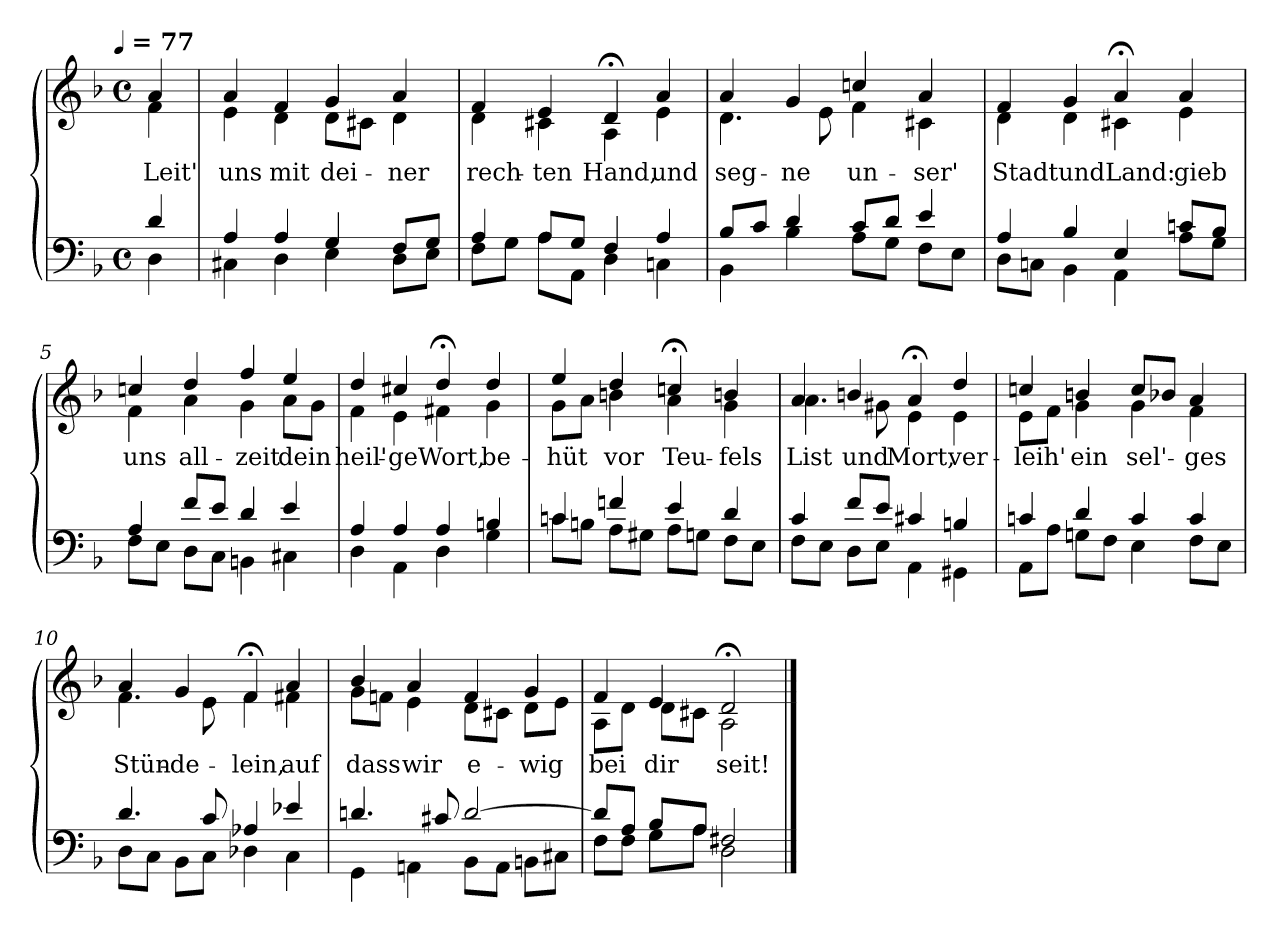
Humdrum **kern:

**kern	**kern	**text	**dynam
*part1	*part1	*part1	*part1
*staff2	*staff1	*staff1	*staff1/2
*clefF4	*clefG2	*	*
*k[b-]	*k[b-]	*	*
!!LO:TX:omd:t=[quarter] = 77
*M4/4	*M4/4	*	*
*met(c)	*met(c)	*	*
*MM77	*MM77	*	*
=	=	=	=
*^	*^	*	*
4d	4D	4a	4f	Leit'	.
=1	=1	=1	=1	=1	=1
4A	4C#X	4a	4e	uns	.
4A	4D	4f	4d	mit	.
4G	4E	4g	8dL	dei-	.
.	.	.	8c#XJ	.	.
8FL	8DL	4a	4d	-ner	.
8GJ	8EJ	.	.	.	.
=2	=2	=2	=2	=2	=2
4A	8FL	4f	4d	rech-	.
.	8GJ	.	.	.	.
8AL	8AL	4e	4c#X	-ten	.
8GJ	8AAJ	.	.	.	.
4F	4D	4d;<	4A	Hand,	.
4A	4Cn	4a	4e	und	.
=3	=3	=3	=3	=3	=3
8B-L	4BB-	4a	4.d	seg-	.
8cJ	.	.	.	.	.
4d	4B-	4g	.	-ne	.
.	.	.	8e	.	.
8cL	8AL	4ccn	4f	un-	.
8dJ	8GJ	.	.	.	.
4e	8FL	4a	4c#X	-ser'	.
.	8EJ	.	.	.	.
=4	=4	=4	=4	=4	=4
*	*	*MM76	*	*	*
4A	8DL	4f	4d	Stadt	.
.	8CnJ	.	.	.	.
4B-	4BB-	4g	4d	und	♩ = 74.1
4E	4AA	4a;<	4c#X	Land:	♩ = 74.5
8cnL	8AL	4a	4e	gieb	♩ = 76
8B-J	8GJ	.	.	.	.
!!LO:LB:g=z	!!
=5	=5	=5	=5	=5	=5
*	*	*MM75	*	*	*
4A	8FL	4ccn	4f	uns	.
.	8EJ	.	.	.	.
8fL	8DL	4dd	4a	all-	.
8eJ	8CJ	.	.	.	.
4d	4BBn	4ff	4g	-zeit	.
4e	4C#X	4ee	8aL	dein	.
.	.	.	8gJ	.	.
=6	=6	=6	=6	=6	=6
4A	4D	4dd	4f	heil'-	.
4A	4AA	4cc#X	4e	-ge	.
4A	4D	4dd;<	4f#X	Wort,	.
4Bn	4G	4dd	4g	be-	.
=7	=7	=7	=7	=7	=7
4cn	8cL	4ee	8gL	-hüt	.
.	8BnJ	.	8aJ	.	.
4fn	8AL	4dd	4bn	vor	.
.	8G#XJ	.	.	.	.
4e	8AL	4ccn;<	4a	Teu-	.
.	8GnJ	.	.	.	.
4d	8FL	4bn	4g	-fels	.
.	8EJ	.	.	.	.
=8	=8	=8	=8	=8	=8
*	*	*MM74	*	*	*
4c	8FL	4a	4.a	List	.
.	8EJ	.	.	.	.
8fL	8DL	4bn	.	und	.
8eJ	8EJ	.	8g#X	.	.
4c#X	4AA	4a;<	4e	Mort,	.
4Bn	4GG#X	4dd	4e	ver-	.
!!LO:LB:g=z	!!
=9	=9	=9	=9	=9	=9
*	*	*MM73	*	*	*
4cn	8AAL	4ccn	8eL	-leih'	.
.	8AJ	.	8fJ	.	.
4d	8GnL	4bn	4g	ein	.
.	8FJ	.	.	.	.
4c	4E	8ccL	4g	sel'-	.
.	.	8b-XJ	.	.	.
4c	8FL	4a	4f	-ges	.
.	8EJ	.	.	.	.
=10	=10	=10	=10	=10	=10
*	*	*MM72	*	*	*
4.d	8DL	4a	4.f	Stün-	.
.	8CJ	.	.	.	.
.	8BB-L	4g	.	-de-	♩ = 70
8c	8CJ	.	8e	.	.
4A-X	4D-X	4f;<	4f	-lein,	.
4e-X	4C	4a	4f#X	auf	♩ = 72
=11	=11	=11	=11	=11	=11
4.dn	4GG	4b-	8gL	dass	.
.	.	.	8fnJ	.	.
.	4AAn	4a	4e	wir	.
8c#X	.	.	.	.	.
[2d	8BB-L	4f	8dL	e-	♩ = 70
.	8AAJ	.	8c#XJ	.	.
.	8BBnL	4g	8dL	-wig	♩ = 69
.	8C#XJ	.	8eJ	.	.
=12	=12	=12	=12	=12	=12
*	*	*MM68	*	*	*
8dL]	8FL	4f	8AL	bei	.
8AJ	8FJ	.	8dJ	.	.
8B-L	8GL	4e	8dL	dir	♩ = 66
8AJ	8AJ	.	8c#XJ	.	.
2F#X	2D	2d;<	2A	seit!	.
*v	*v	*	*	*	*
*	*v	*v	*	*
==	==	==	==
*-	*-	*-	*-
